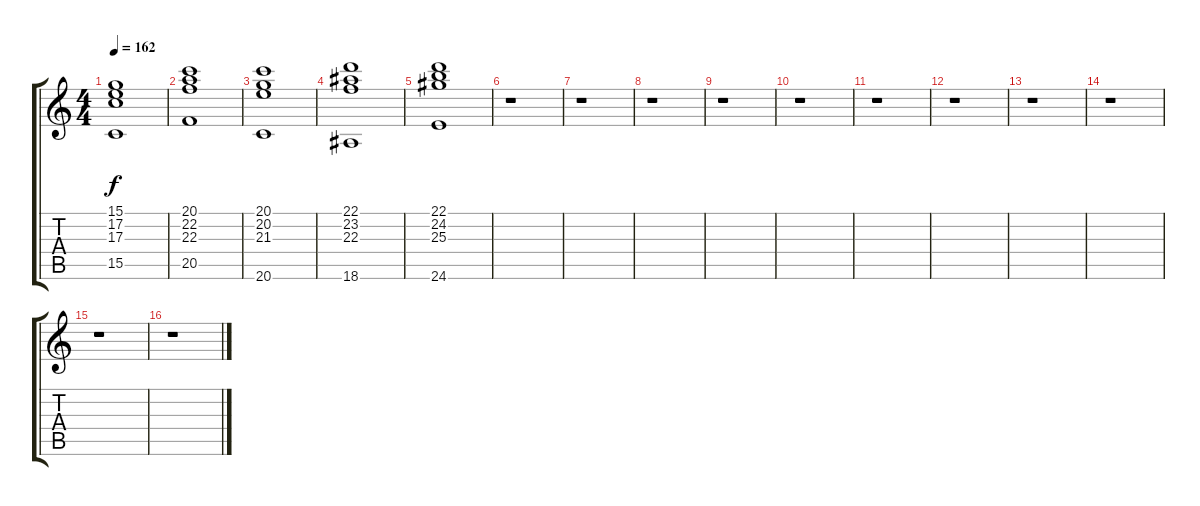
\track "" {instrument cello}
\staff {score tabs}
\tuning (E4 B3 G3 D3 A2 E2) {hide}
\ts (4 4)
\tempo 162
\clef g2
\ks c
(15.1 17.2 17.3 15.5).1{dy f} |
(20.1 22.2 22.3 20.5).1 |
(20.1 20.2 21.3 20.6).1 |
(22.1 23.2 22.3 18.6).1 |
(22.1 24.2 25.3 24.6).1 |
r.1 |
r.1 |
r.1 |
r.1 |
r.1 |
r.1 |
r.1 |
r.1 |
r.1 |
r.1 |
r.1
